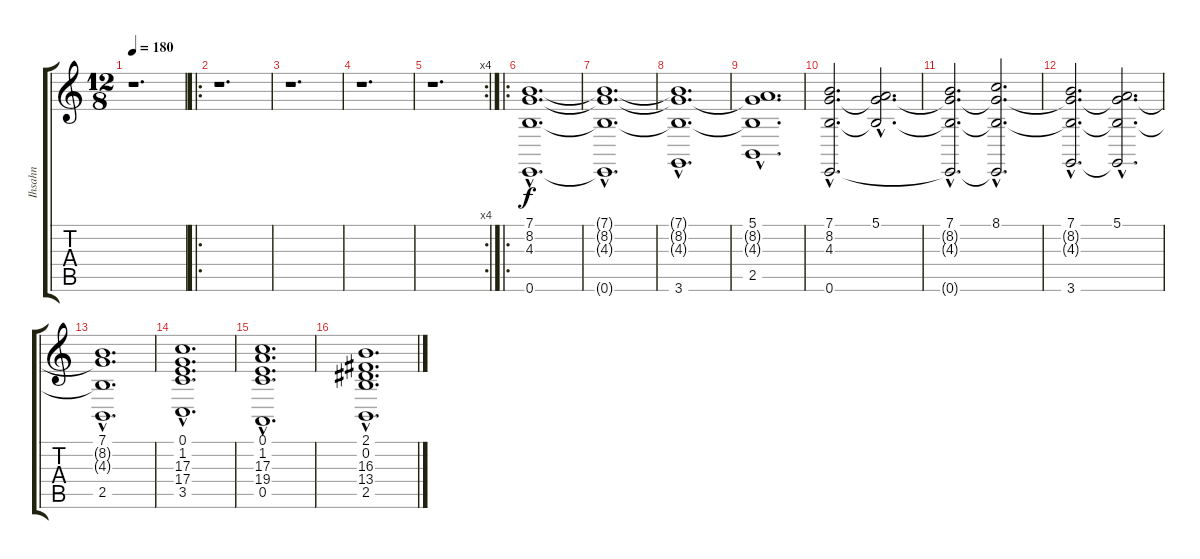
\track ("Ihsahn" "Ihsahn") {instrument pad4choir}
\staff {score tabs}
\tuning (E4 B3 G3 D3 A2 E2) {hide}
\ts (12 8)
\tempo 180
\clef g2
\ks c
r.1{d dy f instrument pad4choir} |
\ro
r.1{d} |
r.1{d} |
r.1{d} |
\rc 4
r.1{d} |
\ro
(7.1{hac} 8.2{hac} 4.3{hac} 0.6{hac}).1{d} |
(7.1{hac t} 8.2{hac t} 4.3{hac t} 0.6{hac t}).1{d} |
(7.1{hac t} 8.2{hac t} 4.3{hac t} 3.6{hac}).1{d} |
(5.1{hac} 8.2{hac t} 4.3{hac t} 2.5{hac}).1{d} |
(7.1{hac} 8.2{hac} 4.3{hac} 0.6{hac}).2{d} (5.1{hac} 8.2{hac t} 4.3{hac t}).2{d} |
(7.1{hac} 8.2{hac t} 4.3{hac t} 0.6{hac t}).2{d} (8.1{hac} 8.2{hac t} 4.3{hac t} 0.6{hac t}).2{d} |
(7.1{hac} 8.2{hac t} 4.3{hac t} 3.6{hac}).2{d} (5.1{hac} 8.2{hac t} 4.3{hac t} 3.6{hac t}).2{d} |
(7.1{hac} 8.2{hac t} 4.3{hac t} 2.5{hac}).1{d} |
(0.1{hac} 1.2{hac} 17.3{hac} 17.4{hac} 3.5{hac}).1{d} |
(0.1{hac} 1.2{hac} 17.3{hac} 19.4{hac} 0.5{hac}).1{d} |
(2.1{hac} 0.2{hac} 16.3{hac} 13.4{hac} 2.5{hac}).1{d}
